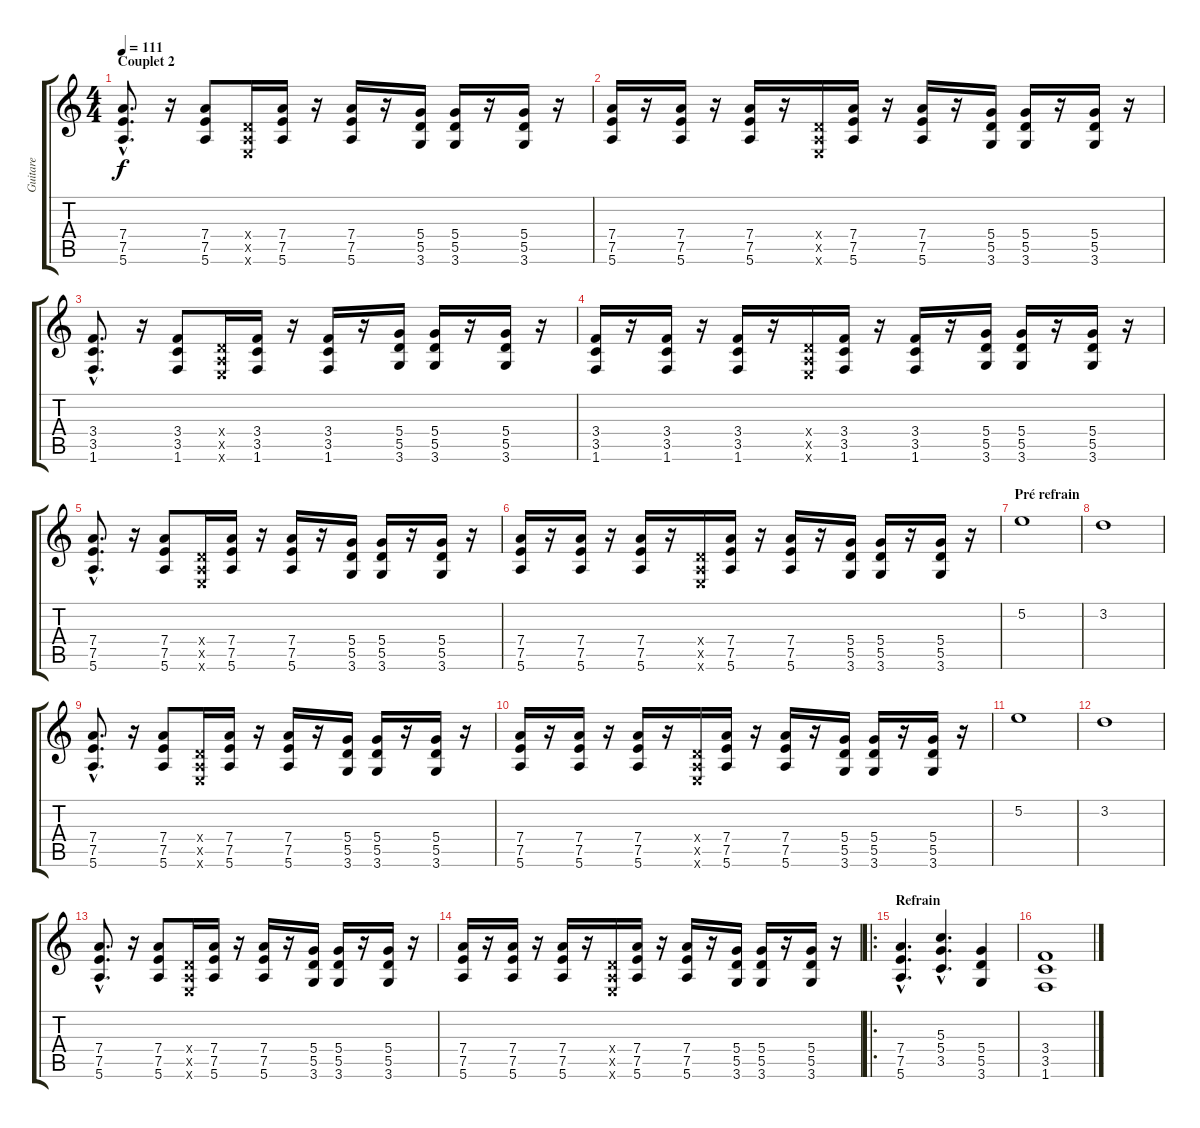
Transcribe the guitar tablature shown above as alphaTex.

\track ("Guitare " "Guitare ") {instrument distortionguitar}
\staff {score tabs}
\tuning (E4 B3 G3 D3 A2 E2) {hide}
\ts (4 4)
\section ("" "Couplet 2")
\tempo 111
\clef g2
\ks c
(7.4{hac} 7.5{hac} 5.6{hac}).8{d dy f} r.16 (7.4 7.5 5.6).8 (0.4{x} 0.5{x} 0.6{x}).16 (7.4 7.5 5.6).16 r.16 (7.4 7.5 5.6).16 r.16 (5.4 5.5 3.6).16 (5.4 5.5 3.6).16 r.16 (5.4 5.5 3.6).16 r.16 |
(7.4 7.5 5.6).16 r.16 (7.4 7.5 5.6).16 r.16 (7.4 7.5 5.6).16 r.16 (0.4{x} 0.5{x} 0.6{x}).16 (7.4 7.5 5.6).16 r.16 (7.4 7.5 5.6).16 r.16 (5.4 5.5 3.6).16 (5.4 5.5 3.6).16 r.16 (5.4 5.5 3.6).16 r.16 |
(3.4{hac} 3.5{hac} 1.6{hac}).8{d} r.16 (3.4 3.5 1.6).8 (0.4{x} 0.5{x} 0.6{x}).16 (3.4 3.5 1.6).16 r.16 (3.4 3.5 1.6).16 r.16 (5.4 5.5 3.6).16 (5.4 5.5 3.6).16 r.16 (5.4 5.5 3.6).16 r.16 |
(3.4 3.5 1.6).16 r.16 (3.4 3.5 1.6).16 r.16 (3.4 3.5 1.6).16 r.16 (0.4{x} 0.5{x} 0.6{x}).16 (3.4 3.5 1.6).16 r.16 (3.4 3.5 1.6).16 r.16 (5.4 5.5 3.6).16 (5.4 5.5 3.6).16 r.16 (5.4 5.5 3.6).16 r.16 |
(7.4{hac} 7.5{hac} 5.6{hac}).8{d} r.16 (7.4 7.5 5.6).8 (0.4{x} 0.5{x} 0.6{x}).16 (7.4 7.5 5.6).16 r.16 (7.4 7.5 5.6).16 r.16 (5.4 5.5 3.6).16 (5.4 5.5 3.6).16 r.16 (5.4 5.5 3.6).16 r.16 |
(7.4 7.5 5.6).16 r.16 (7.4 7.5 5.6).16 r.16 (7.4 7.5 5.6).16 r.16 (0.4{x} 0.5{x} 0.6{x}).16 (7.4 7.5 5.6).16 r.16 (7.4 7.5 5.6).16 r.16 (5.4 5.5 3.6).16 (5.4 5.5 3.6).16 r.16 (5.4 5.5 3.6).16 r.16 |
\section ("" "Pré refrain")
5.2.1 |
3.2.1 |
(7.4{hac} 7.5{hac} 5.6{hac}).8{d} r.16 (7.4 7.5 5.6).8 (0.4{x} 0.5{x} 0.6{x}).16 (7.4 7.5 5.6).16 r.16 (7.4 7.5 5.6).16 r.16 (5.4 5.5 3.6).16 (5.4 5.5 3.6).16 r.16 (5.4 5.5 3.6).16 r.16 |
(7.4 7.5 5.6).16 r.16 (7.4 7.5 5.6).16 r.16 (7.4 7.5 5.6).16 r.16 (0.4{x} 0.5{x} 0.6{x}).16 (7.4 7.5 5.6).16 r.16 (7.4 7.5 5.6).16 r.16 (5.4 5.5 3.6).16 (5.4 5.5 3.6).16 r.16 (5.4 5.5 3.6).16 r.16 |
5.2.1 |
3.2.1 |
(7.4{hac} 7.5{hac} 5.6{hac}).8{d} r.16 (7.4 7.5 5.6).8 (0.4{x} 0.5{x} 0.6{x}).16 (7.4 7.5 5.6).16 r.16 (7.4 7.5 5.6).16 r.16 (5.4 5.5 3.6).16 (5.4 5.5 3.6).16 r.16 (5.4 5.5 3.6).16 r.16 |
(7.4 7.5 5.6).16 r.16 (7.4 7.5 5.6).16 r.16 (7.4 7.5 5.6).16 r.16 (0.4{x} 0.5{x} 0.6{x}).16 (7.4 7.5 5.6).16 r.16 (7.4 7.5 5.6).16 r.16 (5.4 5.5 3.6).16 (5.4 5.5 3.6).16 r.16 (5.4 5.5 3.6).16 r.16 |
\ro
\section ("" "Refrain")
(7.4{hac} 7.5{hac} 5.6{hac}).4{d volume 16} (5.3{hac} 5.4{hac} 3.5{hac}).4{d} (5.4 5.5 3.6).4 |
(3.4 3.5 1.6).1
